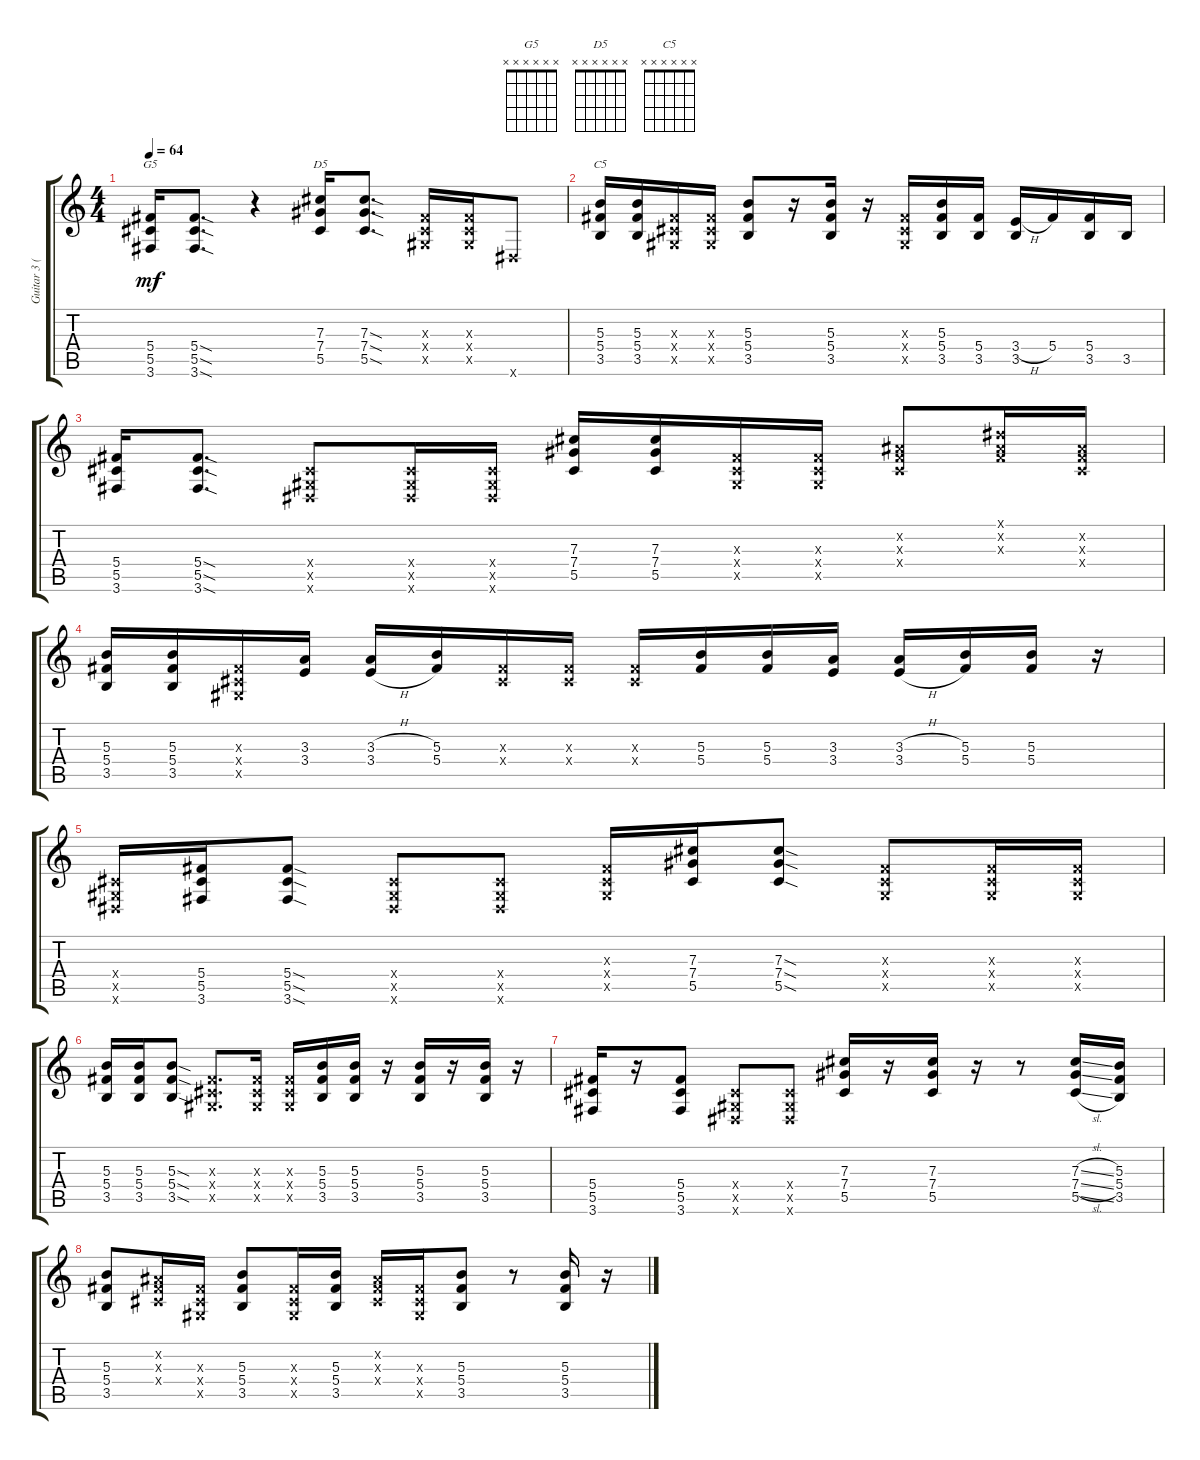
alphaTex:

\track ("Guitar 3 (Izzy)" "Guitar 3 (") {instrument overdrivenguitar}
\staff {score tabs}
\tuning (Eb4 Bb3 Gb3 Db3 Ab2 Eb2) {hide}
\chord ("G5" x x x x x x)
\chord ("D5" x x x x x x)
\chord ("C5" x x x x x x)
\ts (4 4)
\tempo 64
\clef g2
\ks c
(5.4 5.5 3.6).16{ch "G5" dy mf} (5.4{sod} 5.5{sod} 3.6{sod}).8{d} r.4 (7.3 7.4 5.5).16{ch "D5"} (7.3{sod} 7.4{sod} 5.5{sod}).8{d} (0.3{x} 0.4{x} 0.5{x}).16 (0.3{x} 0.4{x} 0.5{x}).16 0.6{x}.8 |
(5.3 5.4 3.5).16{ch "C5"} (5.3 5.4 3.5).16 (0.3{x} 0.4{x} 0.5{x}).16 (0.3{x} 0.4{x} 0.5{x}).16 (5.3 5.4 3.5).8 r.16 (5.3 5.4 3.5).16 r.16 (0.3{x} 0.4{x} 0.5{x}).16 (5.3 5.4 3.5).16 (5.4 3.5).16 (3.4{h} 3.5).16 5.4.16 (5.4 3.5).16 3.5.16 |
(5.4 5.5 3.6).16 (5.4{sod} 5.5{sod} 3.6{sod}).8{d} (0.4{x} 0.5{x} 0.6{x}).8 (0.4{x} 0.5{x} 0.6{x}).16 (0.4{x} 0.5{x} 0.6{x}).16 (7.3 7.4 5.5).16 (7.3 7.4 5.5).16 (0.3{x} 0.4{x} 0.5{x}).16 (0.3{x} 0.4{x} 0.5{x}).16 (0.2{x} 0.3{x} 0.4{x}).8 (0.1{x} 0.2{x} 0.3{x}).16 (0.2{x} 0.3{x} 0.4{x}).16 |
(5.3 5.4 3.5).16 (5.3 5.4 3.5).16 (0.3{x} 0.4{x} 0.5{x}).16 (3.3 3.4).16 (3.3{h} 3.4{h}).16 (5.3 5.4).16 (0.3{x} 0.4{x}).16 (0.3{x} 0.4{x}).16 (0.3{x} 0.4{x}).16 (5.3 5.4).16 (5.3 5.4).16 (3.3 3.4).16 (3.3{h} 3.4{h}).16 (5.3 5.4).16 (5.3 5.4).16 r.16 |
(0.4{x} 0.5{x} 0.6{x}).16 (5.4 5.5 3.6).16 (5.4{sod} 5.5{sod} 3.6{sod}).8 (0.4{x} 0.5{x} 0.6{x}).8 (0.4{x} 0.5{x} 0.6{x}).8 (0.3{x} 0.4{x} 0.5{x}).16 (7.3 7.4 5.5).16 (7.3{sod} 7.4{sod} 5.5{sod}).8 (0.3{x} 0.4{x} 0.5{x}).8 (0.3{x} 0.4{x} 0.5{x}).16 (0.3{x} 0.4{x} 0.5{x}).16 |
(5.3 5.4 3.5).16 (5.3 5.4 3.5).16 (5.3{sod} 5.4{sod} 3.5{sod}).8 (0.3{x} 0.4{x} 0.5{x}).8{d} (0.3{x} 0.4{x} 0.5{x}).16 (0.3{x} 0.4{x} 0.5{x}).16 (5.3 5.4 3.5).16 (5.3 5.4 3.5).16 r.16 (5.3 5.4 3.5).16 r.16 (5.3 5.4 3.5).16 r.16 |
(5.4 5.5 3.6).16 r.16 (5.4 5.5 3.6).8 (0.4{x} 0.5{x} 0.6{x}).8 (0.4{x} 0.5{x} 0.6{x}).8 (7.3 7.4 5.5).16 r.16 (7.3 7.4 5.5).16 r.16 r.8 (7.3{sl} 7.4{sl} 5.5{sl}).16 (5.3 5.4 3.5).16 |
(5.3 5.4 3.5).8 (0.2{x} 0.3{x} 0.4{x}).16 (0.3{x} 0.4{x} 0.5{x}).16 (5.3 5.4 3.5).8 (0.3{x} 0.4{x} 0.5{x}).16 (5.3 5.4 3.5).16 (0.2{x} 0.3{x} 0.4{x}).16 (0.3{x} 0.4{x} 0.5{x}).16 (5.3 5.4 3.5).8 r.8 (5.3 5.4 3.5).16 r.16
